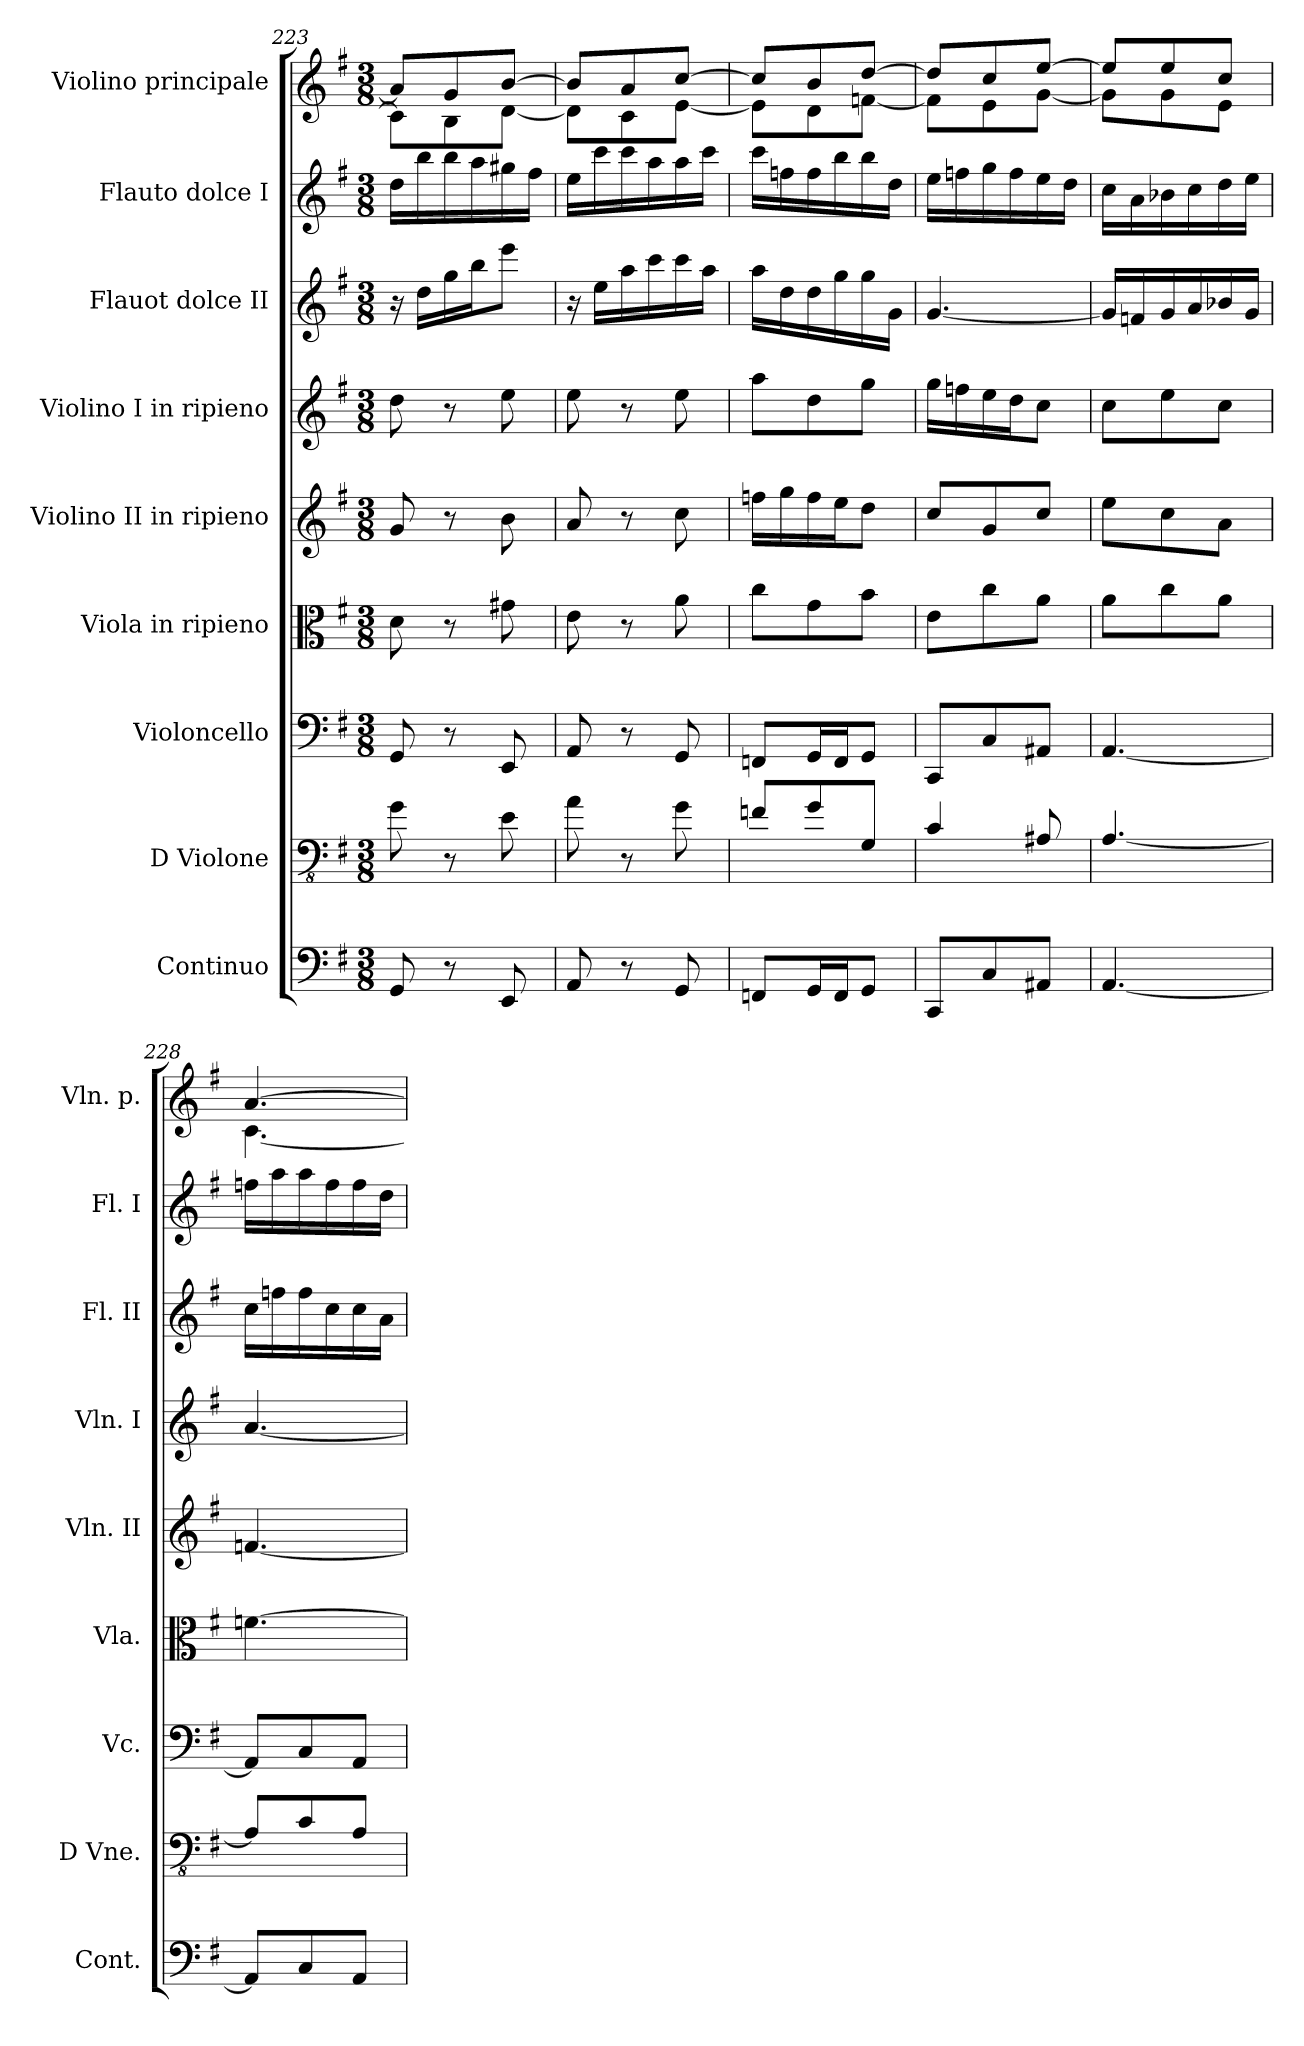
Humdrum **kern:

**kern	**kern	**kern	**kern	**kern	**kern	**kern	**kern	**kern
*part9	*part8	*part7	*part6	*part5	*part4	*part3	*part2	*part1
*staff9	*staff8	*staff7	*staff6	*staff5	*staff4	*staff3	*staff2	*staff1
*I"Continuo	*I"D Violone	*I"Violoncello	*I"Viola in ripieno	*I"Violino II in ripieno	*I"Violino I in ripieno	*I"Flauot dolce II	*I"Flauto dolce I	*I"Violino principale
*I'Cont.	*I'D Vne.	*I'Vc.	*I'Vla.	*I'Vln. II	*I'Vln. I	*I'Fl. II	*I'Fl. I	*I'Vln. p.
*clefF4	*clefFv4	*clefF4	*clefC3	*clefG2	*clefG2	*clefG2	*clefG2	*clefG2
*	*ITrd7c12	*	*	*	*	*	*	*
*k[f#]	*k[f#]	*k[f#]	*k[f#]	*k[f#]	*k[f#]	*k[f#]	*k[f#]	*k[f#]
*M3/8	*M3/8	*M3/8	*M3/8	*M3/8	*M3/8	*M3/8	*M3/8	*M3/8
=223	=223	=223	=223	=223	=223	=223	=223	=223
*	*	*	*	*	*	*	*	*^
8GG/	8GG\	8GG/	8d\	8g/	8dd\	16r	16dd\LL	8a/L]	8c\L]
.	.	.	.	.	.	16dd\LL	16bb\	.	.
8r	8r	8r	8r	8r	8r	16gg\	16bb\	8g/	8B\
.	.	.	.	.	.	16bb\J	16aa\	.	.
8EE/	8EE\	8EE/	8g#X\	8b\	8ee\	8eee\J	16gg#X\	[8b/J	[8d\J
.	.	.	.	.	.	.	16ff#\JJ	.	.
=224	=224	=224	=224	=224	=224	=224	=224	=224	=224
8AA/	8AA\	8AA/	8e\	8a/	8ee\	16r	16ee\LL	8b/L]	8d\L]
.	.	.	.	.	.	16ee\LL	16ccc\	.	.
8r	8r	8r	8r	8r	8r	16aa\	16ccc\	8a/	8c\
.	.	.	.	.	.	16ccc\	16aa\	.	.
8GG/	8GG\	8GG/	8a\	8cc\	8ee\	16ccc\	16aa\	[8cc/J	[8e\J
.	.	.	.	.	.	16aa\JJ	16ccc\JJ	.	.
=225	=225	=225	=225	=225	=225	=225	=225	=225	=225
8FFn/L	8FFn/L	8FFn/L	8cc\L	16ffn\LL	8aa\L	16aa\LL	16ccc\LL	8cc/L]	8e\L]
.	.	.	.	16gg\	.	16dd\	16ffn\	.	.
16GG/L	8GG/	16GG/L	8g\	16ff\	8dd\	16dd\	16ff\	8b/	8d\
16FF/J	.	16FF/J	.	16ee\J	.	16gg\	16bb\	.	.
8GG/J	8GGG/J	8GG/J	8b\J	8dd\J	8gg\J	16gg\	16bb\	[8dd/J	[8fn\J
.	.	.	.	.	.	16g\JJ	16dd\JJ	.	.
!!LO:PB:g=z	!!
=226	=226	=226	=226	=226	=226	=226	=226	=226	=226
8CC/L	4CC/	8CC/L	8e\L	8cc/L	16gg\LL	[4.g/	16ee\LL	8dd/L]	8f\L]
.	.	.	.	.	16ffn\	.	16ffn\	.	.
8C/	.	8C/	8cc\	8g/	16ee\	.	16gg\	8cc/	8e\
.	.	.	.	.	16dd\J	.	16ff\	.	.
8AA#X/J	8AAA#X/	8AA#X/J	8a\J	8cc/J	8cc\J	.	16ee\	[8ee/J	[8g\J
.	.	.	.	.	.	.	16dd\JJ	.	.
=227	=227	=227	=227	=227	=227	=227	=227	=227	=227
[4.AA/	[4.AAA/	[4.AA/	8a\L	8ee\L	8cc\L	16g/LL]	16cc\LL	8ee/L]	8g\L]
.	.	.	.	.	.	16fn/	16a\	.	.
.	.	.	8cc\	8cc\	8ee\	16g/	16b-X\	8ee/	8g\
.	.	.	.	.	.	16a/	16cc\	.	.
.	.	.	8a\J	8a\J	8cc\J	16b-X/	16dd\	8cc/J	8e\J
.	.	.	.	.	.	16g/JJ	16ee\JJ	.	.
=228	=228	=228	=228	=228	=228	=228	=228	=228	=228
8AA/L]	8AAA/L]	8AA/L]	[4.fn\	[4.fn/	[4.a/	16cc\LL	16ffn\LL	[4.a/	[4.c\
.	.	.	.	.	.	16ffn\	16aa\	.	.
8C/	8CC/	8C/	.	.	.	16ff\	16aa\	.	.
.	.	.	.	.	.	16cc\	16ff\	.	.
8AA/J	8AAA/J	8AA/J	.	.	.	16cc\	16ff\	.	.
.	.	.	.	.	.	16a\JJ	16dd\JJ	.	.
*	*	*	*	*	*	*	*	*v	*v
=	=	=	=	=	=	=	=	=
*-	*-	*-	*-	*-	*-	*-	*-	*-
